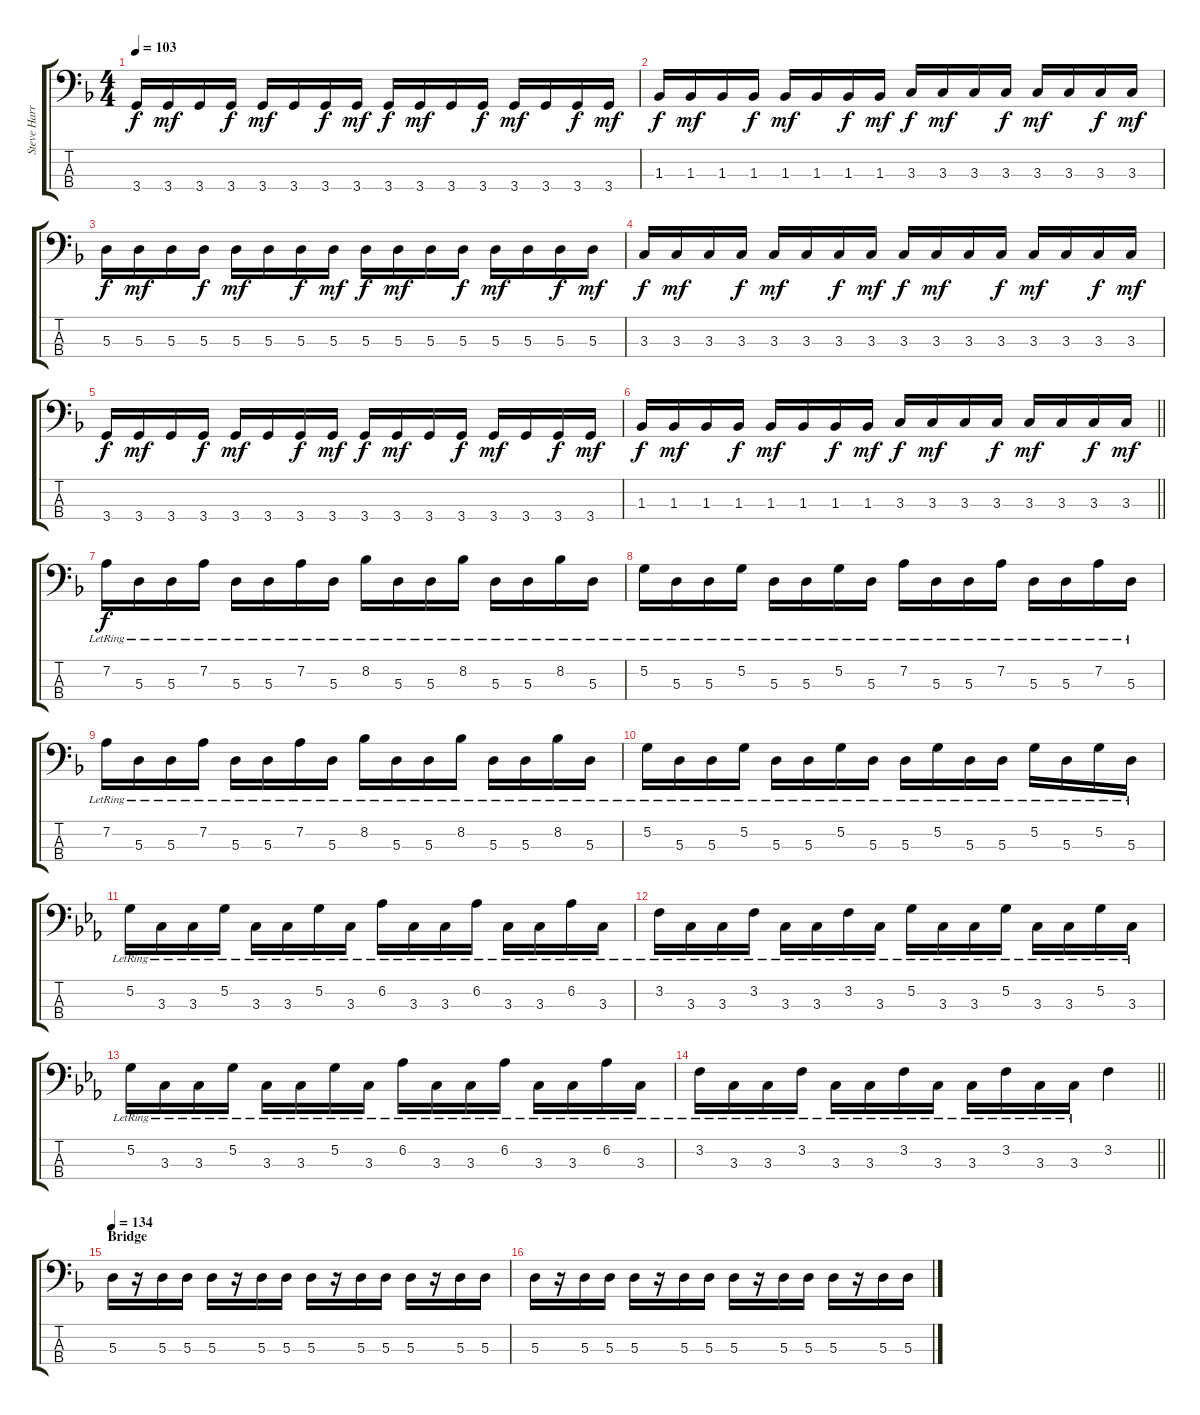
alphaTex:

\track ("Steve Harris" "Steve Harr") {instrument electricbassfinger}
\staff {score tabs}
\tuning (G2 D2 A1 E1) {hide}
\ts (4 4)
\tempo 103
\clef f4
\ks dminor
3.4.16{dy f} 3.4.16{dy mf} 3.4.16 3.4.16{dy f} 3.4.16{dy mf} 3.4.16 3.4.16{dy f} 3.4.16{dy mf} 3.4.16{dy f} 3.4.16{dy mf} 3.4.16 3.4.16{dy f} 3.4.16{dy mf} 3.4.16 3.4.16{dy f} 3.4.16{dy mf} |
1.3.16{dy f} 1.3.16{dy mf} 1.3.16 1.3.16{dy f} 1.3.16{dy mf} 1.3.16 1.3.16{dy f} 1.3.16{dy mf} 3.3.16{dy f} 3.3.16{dy mf} 3.3.16 3.3.16{dy f} 3.3.16{dy mf} 3.3.16 3.3.16{dy f} 3.3.16{dy mf} |
5.3.16{dy f} 5.3.16{dy mf} 5.3.16 5.3.16{dy f} 5.3.16{dy mf} 5.3.16 5.3.16{dy f} 5.3.16{dy mf} 5.3.16{dy f} 5.3.16{dy mf} 5.3.16 5.3.16{dy f} 5.3.16{dy mf} 5.3.16 5.3.16{dy f} 5.3.16{dy mf} |
3.3.16{dy f} 3.3.16{dy mf} 3.3.16 3.3.16{dy f} 3.3.16{dy mf} 3.3.16 3.3.16{dy f} 3.3.16{dy mf} 3.3.16{dy f} 3.3.16{dy mf} 3.3.16 3.3.16{dy f} 3.3.16{dy mf} 3.3.16 3.3.16{dy f} 3.3.16{dy mf} |
3.4.16{dy f} 3.4.16{dy mf} 3.4.16 3.4.16{dy f} 3.4.16{dy mf} 3.4.16 3.4.16{dy f} 3.4.16{dy mf} 3.4.16{dy f} 3.4.16{dy mf} 3.4.16 3.4.16{dy f} 3.4.16{dy mf} 3.4.16 3.4.16{dy f} 3.4.16{dy mf} |
\barLineRight lightlight
1.3.16{dy f} 1.3.16{dy mf} 1.3.16 1.3.16{dy f} 1.3.16{dy mf} 1.3.16 1.3.16{dy f} 1.3.16{dy mf} 3.3.16{dy f} 3.3.16{dy mf} 3.3.16 3.3.16{dy f} 3.3.16{dy mf} 3.3.16 3.3.16{dy f} 3.3.16{dy mf} |
\section ("" "")
7.2{lr}.16{dy f} 5.3{lr}.16 5.3{lr}.16 7.2{lr}.16 5.3{lr}.16 5.3{lr}.16 7.2{lr}.16 5.3{lr}.16 8.2{lr}.16 5.3{lr}.16 5.3{lr}.16 8.2{lr}.16 5.3{lr}.16 5.3{lr}.16 8.2{lr}.16 5.3{lr}.16 |
5.2{lr}.16 5.3{lr}.16 5.3{lr}.16 5.2{lr}.16 5.3{lr}.16 5.3{lr}.16 5.2{lr}.16 5.3{lr}.16 7.2{lr}.16 5.3{lr}.16 5.3{lr}.16 7.2{lr}.16 5.3{lr}.16 5.3{lr}.16 7.2{lr}.16 5.3{lr}.16 |
7.2{lr}.16 5.3{lr}.16 5.3{lr}.16 7.2{lr}.16 5.3{lr}.16 5.3{lr}.16 7.2{lr}.16 5.3{lr}.16 8.2{lr}.16 5.3{lr}.16 5.3{lr}.16 8.2{lr}.16 5.3{lr}.16 5.3{lr}.16 8.2{lr}.16 5.3{lr}.16 |
5.2{lr}.16 5.3{lr}.16 5.3{lr}.16 5.2{lr}.16 5.3{lr}.16 5.3{lr}.16 5.2{lr}.16 5.3{lr}.16 5.3{lr}.16 5.2{lr}.16 5.3{lr}.16 5.3{lr}.16 5.2{lr}.16 5.3{lr}.16 5.2{lr}.16 5.3{lr}.16 |
\ks cminor
5.2{lr}.16 3.3{lr}.16 3.3{lr}.16 5.2{lr}.16 3.3{lr}.16 3.3{lr}.16 5.2{lr}.16 3.3{lr}.16 6.2{lr}.16 3.3{lr}.16 3.3{lr}.16 6.2{lr}.16 3.3{lr}.16 3.3{lr}.16 6.2{lr}.16 3.3{lr}.16 |
3.2{lr}.16 3.3{lr}.16 3.3{lr}.16 3.2{lr}.16 3.3{lr}.16 3.3{lr}.16 3.2{lr}.16 3.3{lr}.16 5.2{lr}.16 3.3{lr}.16 3.3{lr}.16 5.2{lr}.16 3.3{lr}.16 3.3{lr}.16 5.2{lr}.16 3.3{lr}.16 |
5.2{lr}.16 3.3{lr}.16 3.3{lr}.16 5.2{lr}.16 3.3{lr}.16 3.3{lr}.16 5.2{lr}.16 3.3{lr}.16 6.2{lr}.16 3.3{lr}.16 3.3{lr}.16 6.2{lr}.16 3.3{lr}.16 3.3{lr}.16 6.2{lr}.16 3.3{lr}.16 |
\barLineRight lightlight
3.2{lr}.16 3.3{lr}.16 3.3{lr}.16 3.2{lr}.16 3.3{lr}.16 3.3{lr}.16 3.2{lr}.16 3.3{lr}.16 3.3{lr}.16 3.2{lr}.16 3.3{lr}.16 3.3{lr}.16 3.2.4 |
\section ("" "Bridge")
\tempo 134
\ks dminor
5.3.16 r.16 5.3.16 5.3.16 5.3.16 r.16 5.3.16 5.3.16 5.3.16 r.16 5.3.16 5.3.16 5.3.16 r.16 5.3.16 5.3.16 |
5.3.16 r.16 5.3.16 5.3.16 5.3.16 r.16 5.3.16 5.3.16 5.3.16 r.16 5.3.16 5.3.16 5.3.16 r.16 5.3.16 5.3.16
